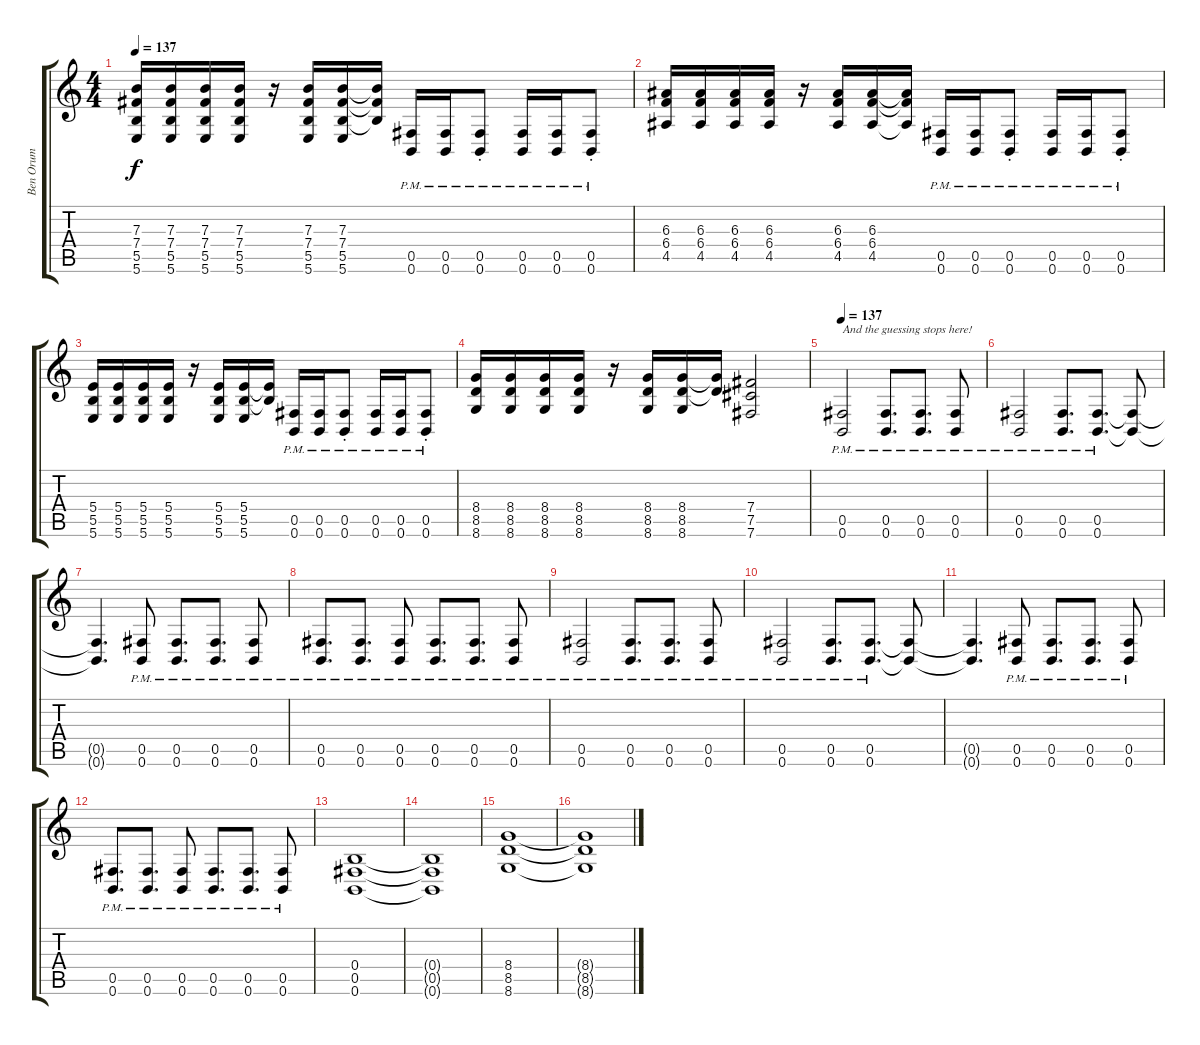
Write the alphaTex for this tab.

\track ("Ben Orum" "Ben Orum") {instrument distortionguitar}
\staff {score tabs}
\tuning (Db4 Ab3 E3 B2 Gb2 B1) {hide}
\ts (4 4)
\tempo 137
\clef g2
\ks c
(7.3 7.4 5.5 5.6).16{dy f} (7.3 7.4 5.5 5.6).16 (7.3 7.4 5.5 5.6).16 (7.3 7.4 5.5 5.6).16 r.16 (7.3 7.4 5.5 5.6).16 (7.3 7.4 5.5 5.6).16 (7.3{t} 7.4{t} 5.5{t}).16 (0.5{pm} 0.6{pm}).16 (0.5{pm} 0.6{pm}).16 (0.5{pm st} 0.6{pm st}).8 (0.5{pm} 0.6{pm}).16 (0.5{pm} 0.6{pm}).16 (0.5{pm st} 0.6{pm st}).8 |
(6.3 6.4 4.5).16 (6.3 6.4 4.5).16 (6.3 6.4 4.5).16 (6.3 6.4 4.5).16 r.16 (6.3 6.4 4.5).16 (6.3 6.4 4.5).16 (6.3{t} 6.4{t} 4.5{t}).16 (0.5{pm} 0.6{pm}).16 (0.5{pm} 0.6{pm}).16 (0.5{pm st} 0.6{pm st}).8 (0.5{pm} 0.6{pm}).16 (0.5{pm} 0.6{pm}).16 (0.5{pm st} 0.6{pm st}).8 |
(5.4 5.5 5.6).16 (5.4 5.5 5.6).16 (5.4 5.5 5.6).16 (5.4 5.5 5.6).16 r.16 (5.4 5.5 5.6).16 (5.4 5.5 5.6).16 (5.4{t} 5.5{t}).16 (0.5{pm} 0.6{pm}).16 (0.5{pm} 0.6{pm}).16 (0.5{pm st} 0.6{pm st}).8 (0.5{pm} 0.6{pm}).16 (0.5{pm} 0.6{pm}).16 (0.5{pm st} 0.6{pm st}).8 |
(8.4 8.5 8.6).16 (8.4 8.5 8.6).16 (8.4 8.5 8.6).16 (8.4 8.5 8.6).16 r.16 (8.4 8.5 8.6).16 (8.4 8.5 8.6).16 (8.4{t} 8.5{t}).16 (7.4 7.5 7.6).2 |
\tempo 137
(0.5{pm} 0.6{pm}).2{txt "And the guessing stops here!"} (0.5{pm} 0.6{pm}).8{d} (0.5{pm} 0.6{pm}).8{d} (0.5{pm} 0.6{pm}).8 |
(0.5{pm} 0.6{pm}).2 (0.5{pm} 0.6{pm}).8{d} (0.5{pm} 0.6{pm}).8{d} (0.5{t} 0.6{t}).8 |
(0.5{t} 0.6{t}).4{d} (0.5{pm} 0.6{pm}).8 (0.5{pm} 0.6{pm}).8{d} (0.5{pm} 0.6{pm}).8{d} (0.5{pm} 0.6{pm}).8 |
(0.5{pm} 0.6{pm}).8{d} (0.5{pm} 0.6{pm}).8{d} (0.5{pm} 0.6{pm}).8 (0.5{pm} 0.6{pm}).8{d} (0.5{pm} 0.6{pm}).8{d} (0.5{pm} 0.6{pm}).8 |
(0.5{pm} 0.6{pm}).2 (0.5{pm} 0.6{pm}).8{d} (0.5{pm} 0.6{pm}).8{d} (0.5{pm} 0.6{pm}).8 |
(0.5{pm} 0.6{pm}).2 (0.5{pm} 0.6{pm}).8{d} (0.5{pm} 0.6{pm}).8{d} (0.5{t} 0.6{t}).8 |
(0.5{t} 0.6{t}).4{d} (0.5{pm} 0.6{pm}).8 (0.5{pm} 0.6{pm}).8{d} (0.5{pm} 0.6{pm}).8{d} (0.5{pm} 0.6{pm}).8 |
(0.5{pm} 0.6{pm}).8{d} (0.5{pm} 0.6{pm}).8{d} (0.5{pm} 0.6{pm}).8 (0.5{pm} 0.6{pm}).8{d} (0.5{pm} 0.6{pm}).8{d} (0.5{pm} 0.6{pm}).8 |
(0.4 0.5 0.6).1 |
(0.4{t} 0.5{t} 0.6{t}).1 |
(8.4 8.5 8.6).1 |
(8.4{t} 8.5{t} 8.6{t}).1
